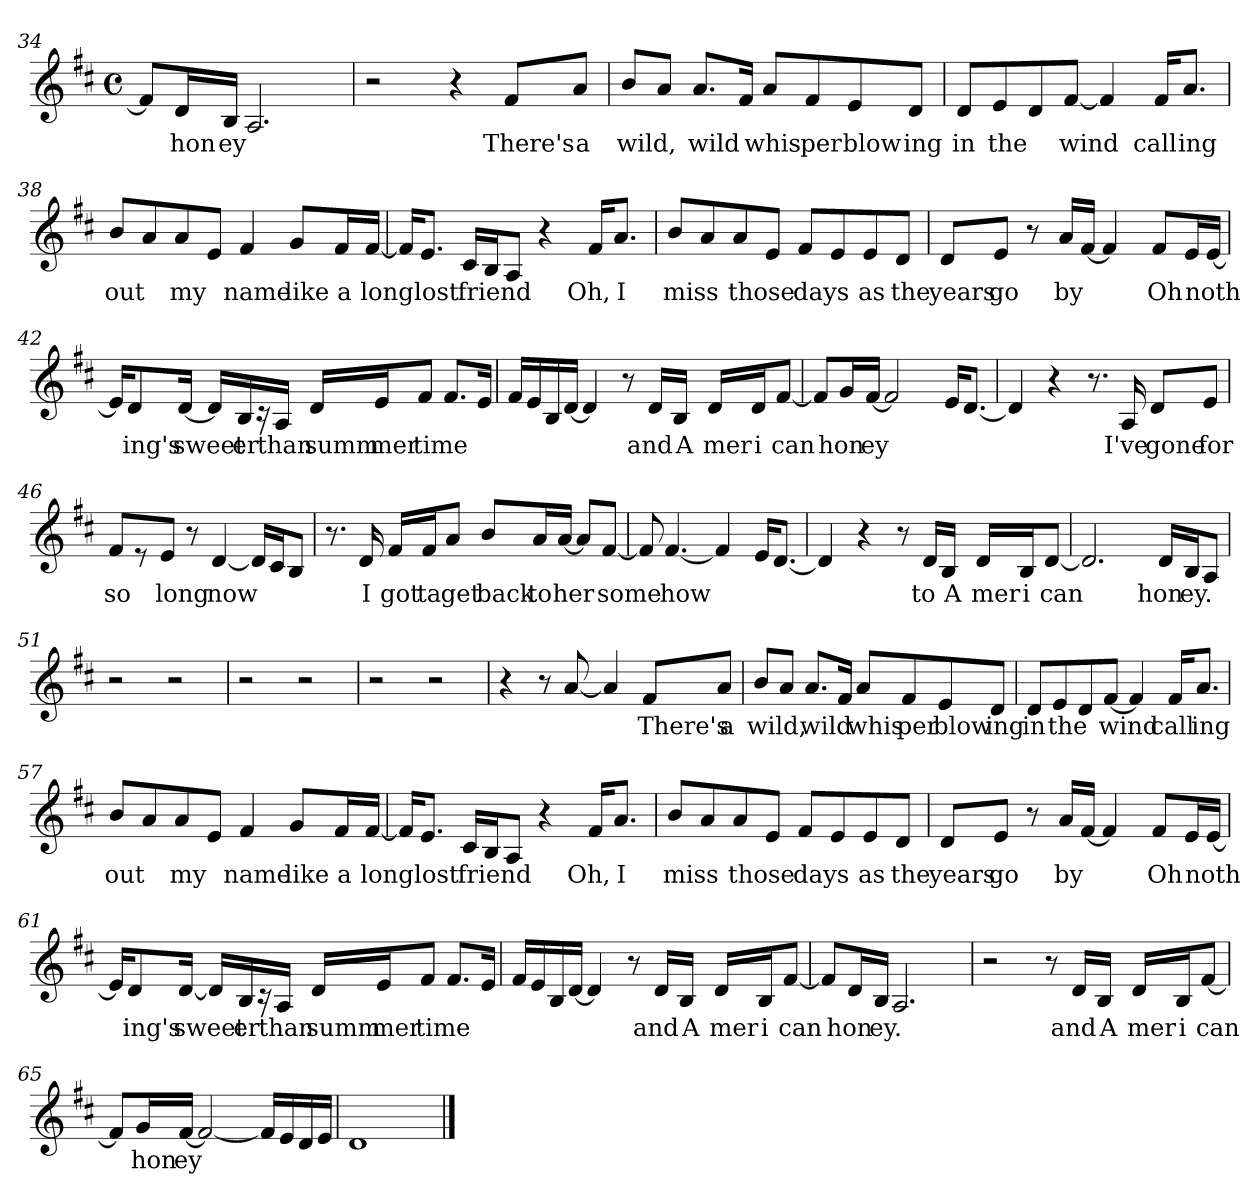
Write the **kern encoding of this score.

**kern	**text
*part1	*part1
*staff1	*staff1
*clefG2	*
*k[f#c#]	*
*D:	*
*M4/4	*
*met(c)	*
=34	=34
8f#/L]	.
16d/L	hon
16B/JJ	ey
2.A/	.
=35	=35
2r	.
4r	.
8f#/L	There's
8a/J	a
!!LO:LB:g=z
=36	=36
8b/L	wild,
8a/J	.
8.a/L	wild
16f#/Jk	.
8a/L	whis
8f#/	per
8e/	blow
8d/J	ing
=37	=37
8d/L	in
8e/	the
8d/	.
[8f#/J	wind
4f#/]	.
16f#/KL	call
8.a/J	ing
=38	=38
8b/L	out
8a/	.
8a/	my
8e/J	.
4f#/	name
8g/L	like
16f#/L	a
[16f#/JJ	long
!!LO:LB:g=z
=39	=39
16f#/KL]	.
8.e/J	lost
16c#/LL	friend
16B/J	.
8A/J	.
4r	.
16f#/KL	Oh,
8.a/J	I
=40	=40
8b/L	miss
8a/	.
8a/	those
8e/J	.
8f#/L	days
8e/	.
8e/	as
8d/J	the
=41	=41
8d/L	years
8e/J	go
8r	.
16a/LL	by
[16f#/JJ	.
4f#/]	.
8f#/L	Oh
16e/L	.
[16e/JJ	noth
!!LO:LB:g=z
=42	=42
16e/KL]	.
8d/	ing's
[16d/Jk	sweet
16d/LL]	.
16B/J	er
16r	.
16A/Jk	than
16d/LL	summ
16e/J	mer
8f#/J	time
8.f#/L	.
16e/Jk	.
=43	=43
16f#/LL	.
16e/	.
16B/	.
[16d/JJ	.
4d/]	.
8r	.
16d/LL	and
16B/JJ	A
16d/LL	mer
16d/J	i
[8f#/J	can
!!LO:LB:g=z
=44	=44
8f#/L]	.
16g/L	hon
[16f#/JJ	ey
2f#/]	.
16e/KL	.
[8.d/J	.
=45	=45
4d/]	.
4r	.
8.r	.
16A/	I've
8d/L	gone
8e/J	for
=46	=46
8f#/L	so
8r	.
8e/J	long
8r	.
[4d/	now
16d/LL]	.
16c#/J	.
8B/J	.
!!LO:LB:g=z
=47	=47
8.r	.
16d/	I
16f#/LL	got
16f#/J	ta
8a/J	get
8b/L	back
16a/L	to
[16a/JJ	her
8a/L]	.
[8f#/J	some
=48	=48
8f#/]	.
[4.f#/	how
4f#/]	.
16e/KL	.
[8.d/J	.
=49	=49
4d/]	.
4r	.
8r	.
16d/LL	to
16B/JJ	A
16d/LL	mer
16B/J	i
[8d/J	can
!!LO:PB:g=z
=50	=50
2.d/]	.
16d/LL	hon
16B/J	ey.
8A/J	.
=51	=51
2r	.
2r	.
=52	=52
2r	.
2r	.
=53	=53
2r	.
2r	.
=54	=54
4r	.
8r	.
[8a/	.
4a/]	.
8f#/L	There's
8a/J	a
!!LO:LB:g=z
=55	=55
8b/L	wild,
8a/J	.
8.a/L	wild
16f#/Jk	.
8a/L	whis
8f#/	per
8e/	blow
8d/J	ing
=56	=56
8d/L	in
8e/	the
8d/	.
[8f#/J	wind
4f#/]	.
16f#/KL	call
8.a/J	ing
=57	=57
8b/L	out
8a/	.
8a/	my
8e/J	.
4f#/	name
8g/L	like
16f#/L	a
[16f#/JJ	long
!!LO:LB:g=z
=58	=58
16f#/KL]	.
8.e/J	lost
16c#/LL	friend
16B/J	.
8A/J	.
4r	.
16f#/KL	Oh,
8.a/J	I
=59	=59
8b/L	miss
8a/	.
8a/	those
8e/J	.
8f#/L	days
8e/	.
8e/	as
8d/J	the
=60	=60
8d/L	years
8e/J	go
8r	.
16a/LL	by
[16f#/JJ	.
4f#/]	.
8f#/L	Oh
16e/L	.
[16e/JJ	noth
!!LO:LB:g=z
=61	=61
16e/KL]	.
8d/	ing's
[16d/Jk	sweet
16d/LL]	.
16B/J	er
16r	.
16A/Jk	than
16d/LL	summ
16e/J	mer
8f#/J	time
8.f#/L	.
16e/Jk	.
=62	=62
16f#/LL	.
16e/	.
16B/	.
[16d/JJ	.
4d/]	.
8r	.
16d/LL	and
16B/JJ	A
16d/LL	mer
16B/J	i
[8f#/J	can
=63	=63
8f#/L]	.
16d/L	hon
16B/JJ	ey.
2.A/	.
!!LO:LB:g=z
=64	=64
2r	.
8r	.
16d/LL	and
16B/JJ	A
16d/LL	mer
16B/J	i
[8f#/J	can
=65	=65
8f#/L]	.
16g/L	hon
[16f#/JJ	ey
2f#/_	.
16f#/LL]	.
16e/	.
16d/	.
16e/JJ	.
=66	=66
1d	.
==	==
*-	*-
